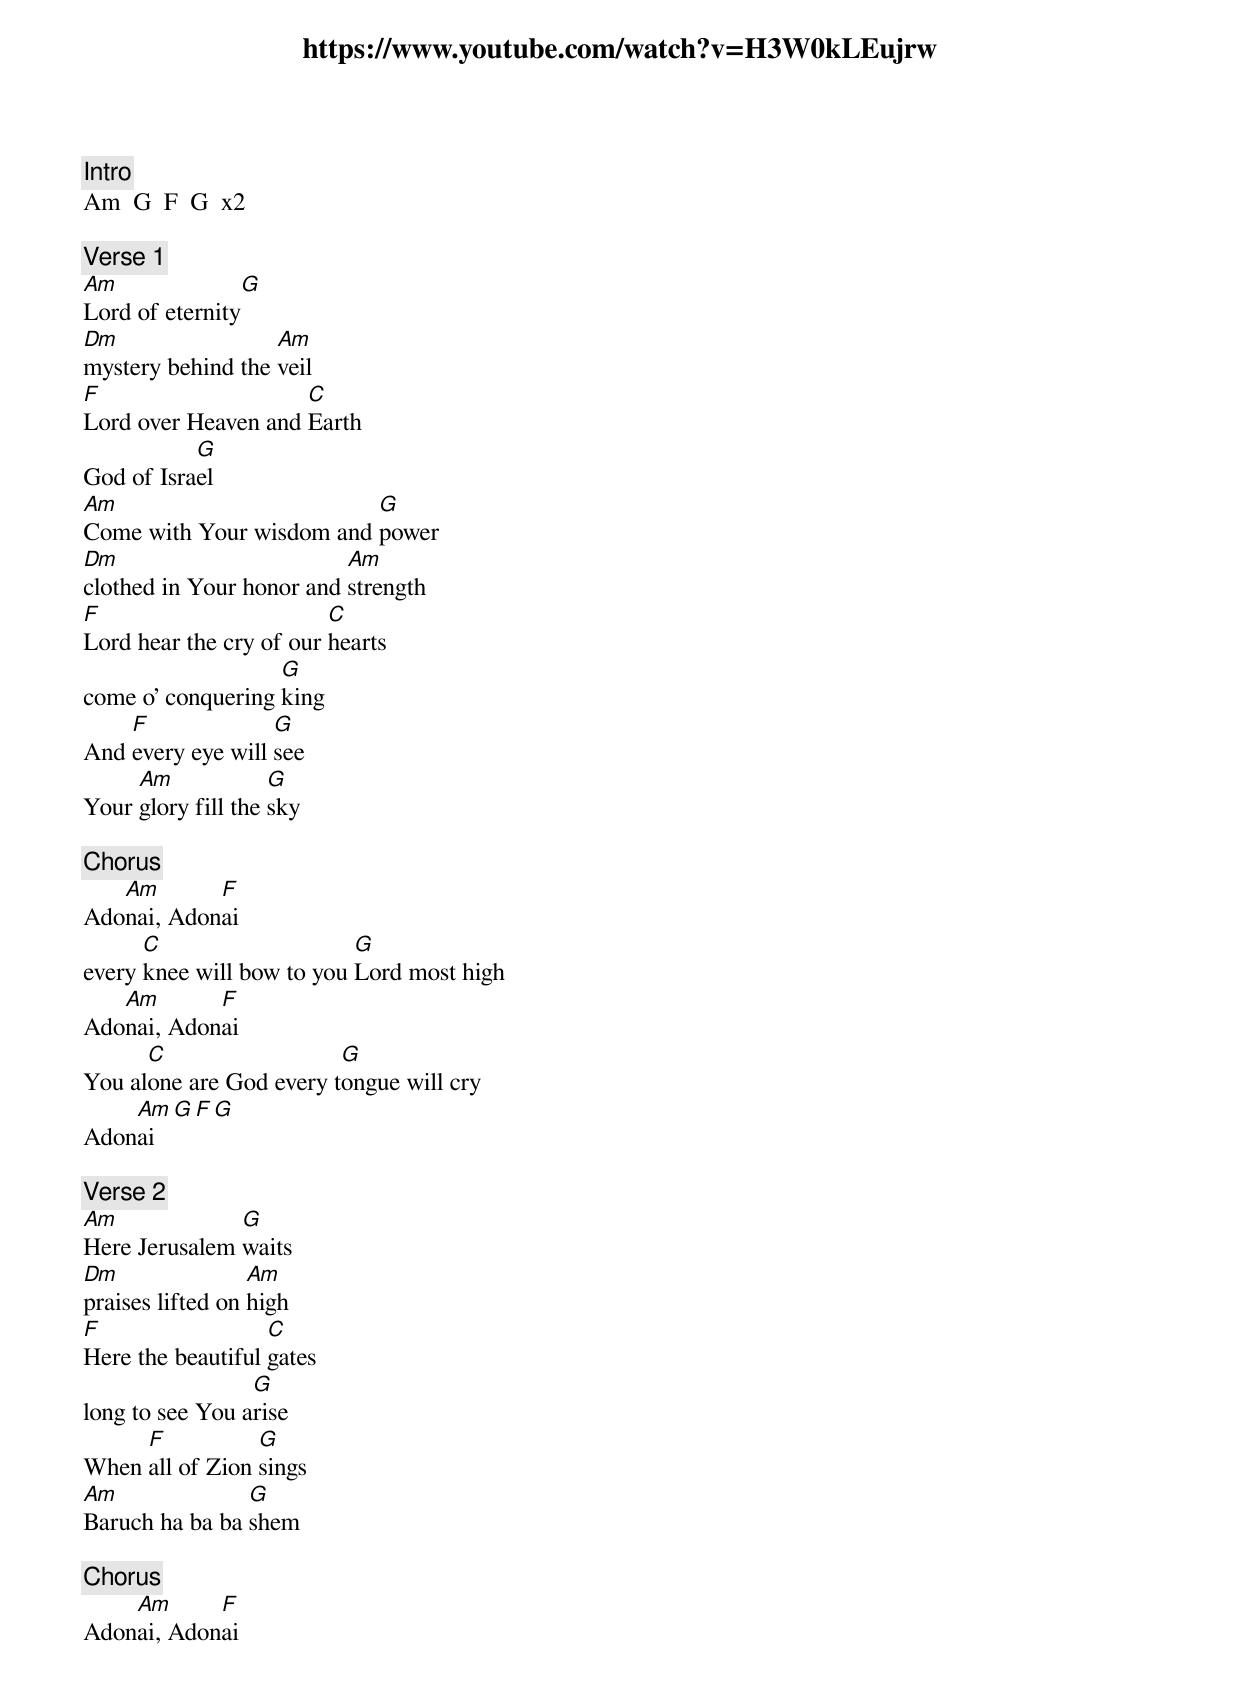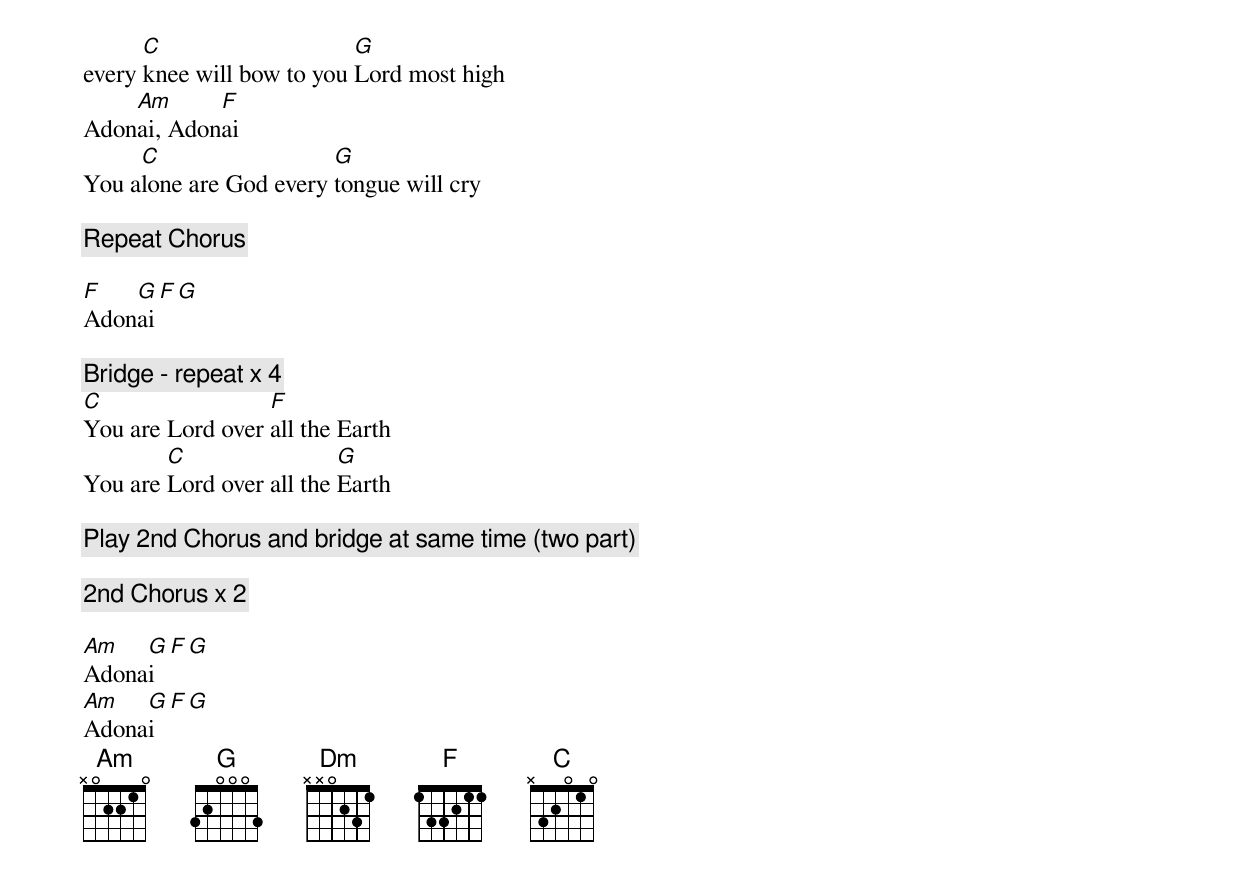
https://www.youtube.com/watch?v=H3W0kLEujrw

[Intro]
Am  G  F  G  x2

[Verse 1]
Am               G
Lord of eternity
Dm                 Am
mystery behind the veil
F                    C
Lord over Heaven and Earth
           G
God of Israel
Am                        G
Come with Your wisdom and power
Dm                        Am
clothed in Your honor and strength
F                        C
Lord hear the cry of our hearts
                   G
come o' conquering king
    F              G
And every eye will see
     Am             G
Your glory fill the sky

[Chorus]
   Am       F
Adonai, Adonai
      C                    G
every knee will bow to you Lord most high
   Am       F
Adonai, Adonai
      C                  G
You alone are God every tongue will cry
    Am  G  F  G
Adonai

[Verse 2]
Am             G
Here Jerusalem waits
Dm                Am
praises lifted on high
F                  C
Here the beautiful gates
                 G
long to see You arise
     F           G
When all of Zion sings
Am              G
Baruch ha ba ba shem

[Chorus]
    Am      F
Adonai, Adonai
      C                    G
every knee will bow to you Lord most high
    Am      F
Adonai, Adonai
     C                  G
You alone are God every tongue will cry

[Repeat Chorus]

F   G  F  G
Adonai

[Bridge - repeat x 4]
C                 F
You are Lord over all the Earth
        C                 G
You are Lord over all the Earth

[Play 2nd Chorus and bridge at same time (two part)]

[2nd Chorus x 2]

Am   G  F  G
Adonai
Am   G  F  G
Adonai
